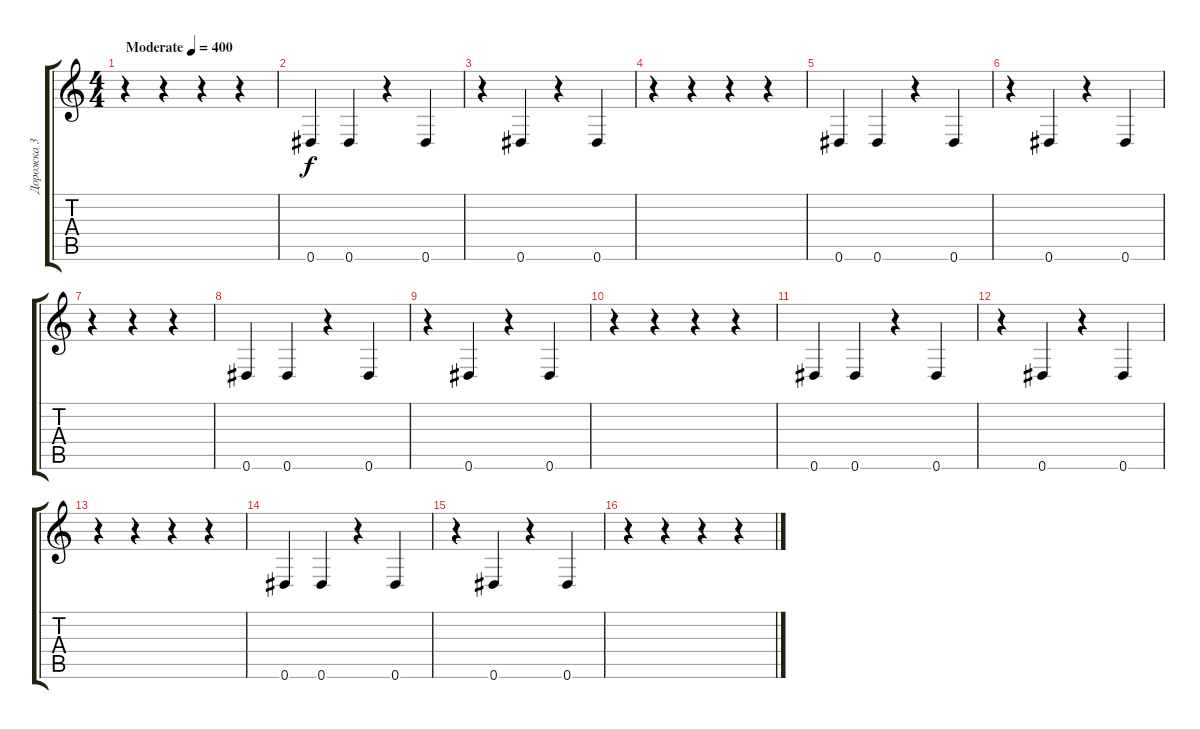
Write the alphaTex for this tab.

\track ("Дорожка 3" "Дорожка 3") {instrument electricbassfinger}
\staff {score tabs}
\tuning (Eb4 Bb3 Gb3 Db3 Ab2 Eb2) {hide}
\ts (4 4)
\tempo (400 "Moderate")
\clef g2
\ks c
r.4{dy f instrument electricbassfinger} r.4 r.4 r.4 |
0.6.4 0.6.4 r.4 0.6.4 |
r.4 0.6.4 r.4 0.6.4 |
r.4 r.4 r.4 r.4 |
0.6.4 0.6.4 r.4 0.6.4 |
r.4 0.6.4 r.4 0.6.4 |
r.4 r.4 r.4 |
0.6.4 0.6.4 r.4 0.6.4 |
r.4 0.6.4 r.4 0.6.4 |
r.4 r.4 r.4 r.4 |
0.6.4 0.6.4 r.4 0.6.4 |
r.4 0.6.4 r.4 0.6.4 |
r.4 r.4 r.4 r.4 |
0.6.4 0.6.4 r.4 0.6.4 |
r.4 0.6.4 r.4 0.6.4 |
r.4 r.4 r.4 r.4
